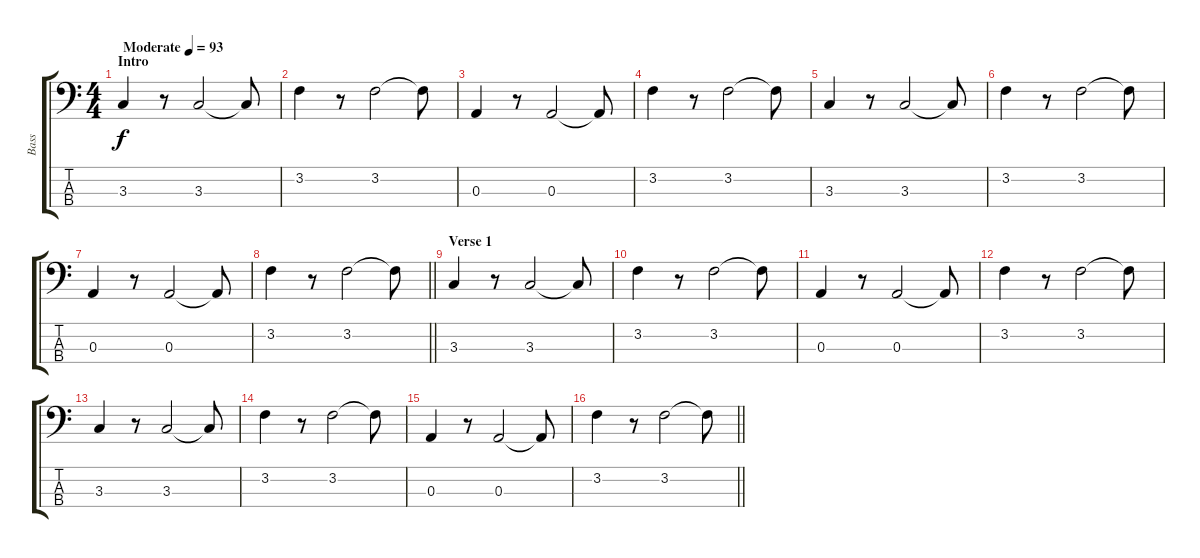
\track ("Bass" "Bass") {instrument electricbassfinger}
\staff {score tabs}
\tuning (G2 D2 A1 E1) {hide}
\ts (4 4)
\section ("" "Intro")
\tempo (93 "Moderate")
\clef f4
\ks c
3.3.4{dy f instrument electricbassfinger} r.8 3.3.2 3.3{t}.8 |
3.2.4 r.8 3.2.2 3.2{t}.8 |
0.3.4 r.8 0.3.2 0.3{t}.8 |
3.2.4 r.8 3.2.2 3.2{t}.8 |
3.3.4 r.8 3.3.2 3.3{t}.8 |
3.2.4 r.8 3.2.2 3.2{t}.8 |
0.3.4 r.8 0.3.2 0.3{t}.8 |
\barLineRight lightlight
3.2.4 r.8 3.2.2 3.2{t}.8 |
\section ("" "Verse 1")
3.3.4 r.8 3.3.2 3.3{t}.8 |
3.2.4 r.8 3.2.2 3.2{t}.8 |
0.3.4 r.8 0.3.2 0.3{t}.8 |
3.2.4 r.8 3.2.2 3.2{t}.8 |
3.3.4 r.8 3.3.2 3.3{t}.8 |
3.2.4 r.8 3.2.2 3.2{t}.8 |
0.3.4 r.8 0.3.2 0.3{t}.8 |
\barLineRight lightlight
3.2.4 r.8 3.2.2 3.2{t}.8
